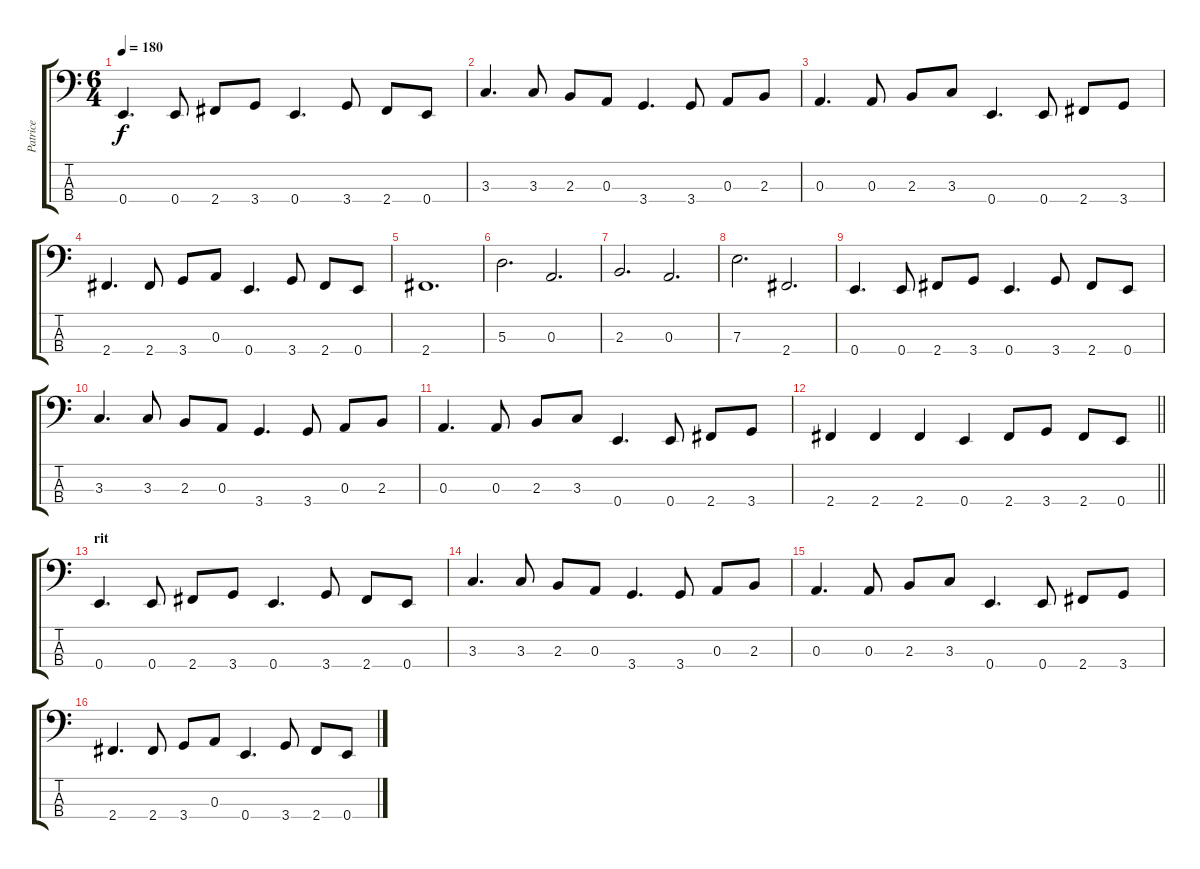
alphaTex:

\track ("Patrice" "Patrice") {instrument electricbassfinger}
\staff {score tabs}
\tuning (G2 D2 A1 E1) {hide}
\ts (6 4)
\tempo 180
\clef f4
\ks c
0.4.4{d dy f} 0.4.8 2.4.8 3.4.8 0.4.4{d} 3.4.8 2.4.8 0.4.8 |
3.3.4{d} 3.3.8 2.3.8 0.3.8 3.4.4{d} 3.4.8 0.3.8 2.3.8 |
0.3.4{d} 0.3.8 2.3.8 3.3.8 0.4.4{d} 0.4.8 2.4.8 3.4.8 |
2.4.4{d} 2.4.8 3.4.8 0.3.8 0.4.4{d} 3.4.8 2.4.8 0.4.8 |
2.4.1{d} |
5.3.2{d} 0.3.2{d} |
2.3.2{d} 0.3.2{d} |
7.3.2{d} 2.4.2{d} |
0.4.4{d} 0.4.8 2.4.8 3.4.8 0.4.4{d} 3.4.8 2.4.8 0.4.8 |
3.3.4{d} 3.3.8 2.3.8 0.3.8 3.4.4{d} 3.4.8 0.3.8 2.3.8 |
0.3.4{d} 0.3.8 2.3.8 3.3.8 0.4.4{d} 0.4.8 2.4.8 3.4.8 |
\barLineRight lightlight
2.4.4 2.4.4 2.4.4 0.4.4 2.4.8 3.4.8 2.4.8 0.4.8 |
\section ("" "rit")
0.4.4{d} 0.4.8 2.4.8 3.4.8 0.4.4{d} 3.4.8 2.4.8 0.4.8 |
3.3.4{d} 3.3.8 2.3.8 0.3.8 3.4.4{d} 3.4.8 0.3.8 2.3.8 |
0.3.4{d} 0.3.8 2.3.8 3.3.8 0.4.4{d} 0.4.8 2.4.8 3.4.8 |
2.4.4{d} 2.4.8 3.4.8 0.3.8 0.4.4{d} 3.4.8 2.4.8 0.4.8
